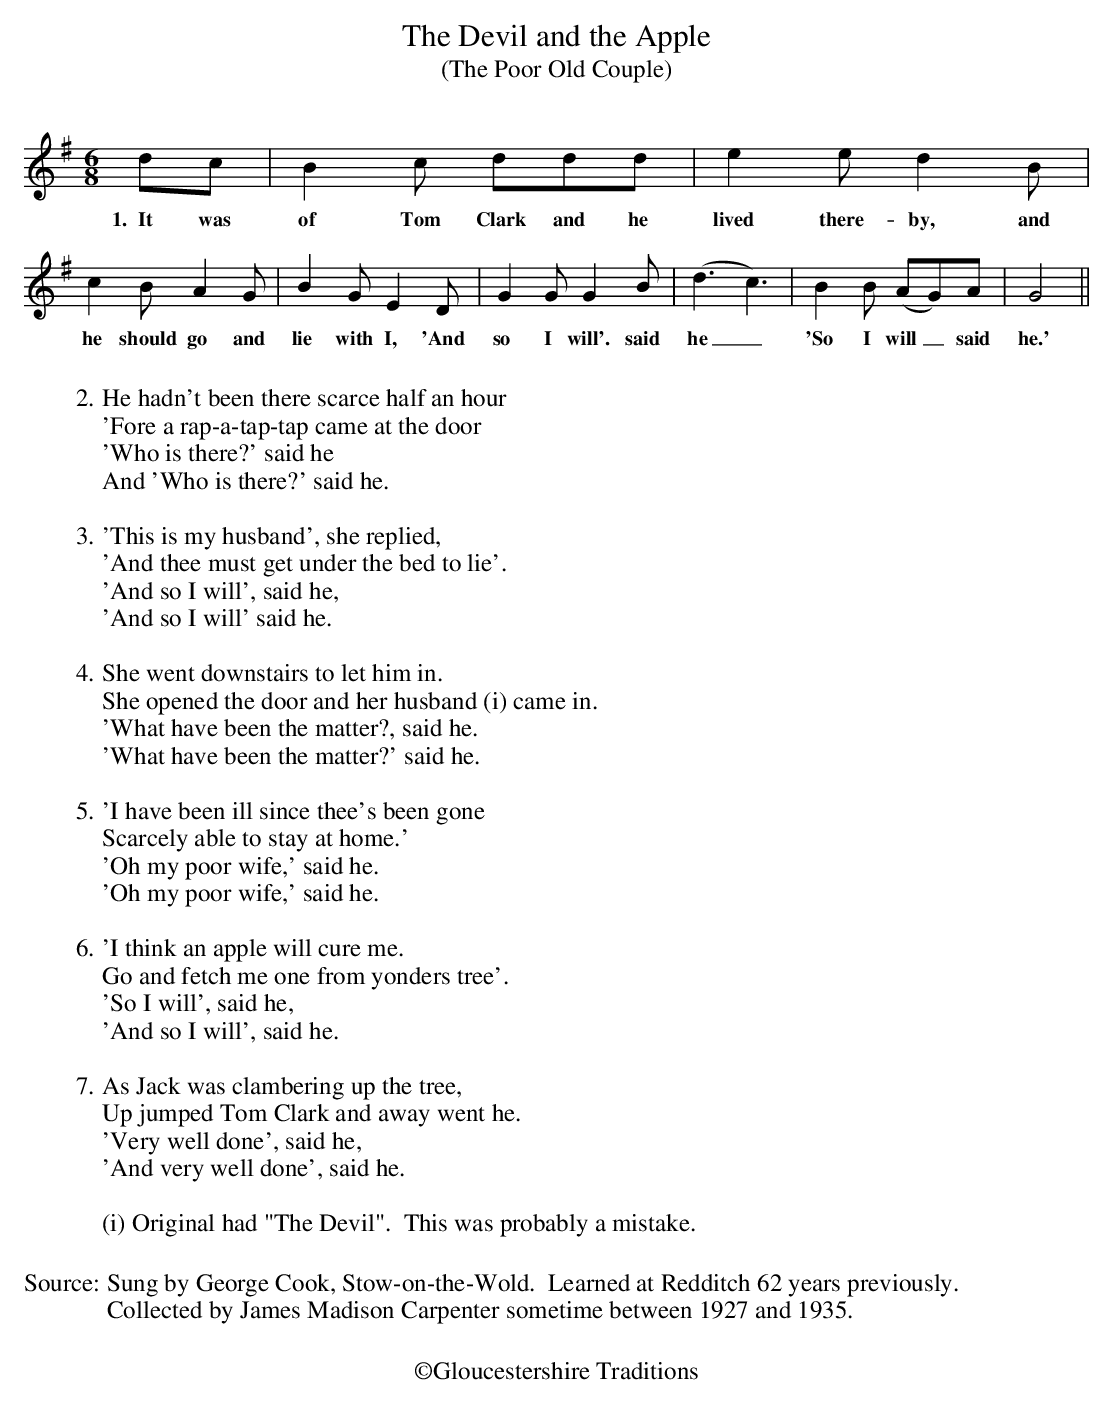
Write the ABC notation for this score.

X:1
T:The Devil and the Apple
T:(The Poor Old Couple)
M:6/8
L:1/8
Q:
K:G
dc|B2c ddd|e2ed2B|
w:1.~~It was of Tom Clark and he lived there-by, and
c2BA2G|B2GE2D|G2GG2B|(d3c3)|B2B (AG)A|G4||
w:he should go and lie with I, 'And so I will'. said he_ 'So I will_ said he.'
W:
W:2. He hadn't been there scarce half an hour
W:'Fore a rap-a-tap-tap came at the door
W:'Who is there?' said he
W:And 'Who is there?' said he.
W:
W:3. 'This is my husband', she replied,
W:'And thee must get under the bed to lie'.
W:'And so I will', said he,
W:'And so I will' said he.
W:
W:4. She went downstairs to let him in.
W:She opened the door and her husband (i) came in.
W: 'What have been the matter?, said he.
W:'What have been the matter?' said he.
W:
W:5. 'I have been ill since thee's been gone
W:Scarcely able to stay at home.'
W:'Oh my poor wife,' said he.
W:'Oh my poor wife,' said he.
W:
W:6. 'I think an apple will cure me.
W:Go and fetch me one from yonders tree'.
W:'So I will', said he,
W:'And so I will', said he.
W:
W:7. As Jack was clambering up the tree,
W:Up jumped Tom Clark and away went he.
W:'Very well done', said he,
W:'And very well done', said he.
W:
W:(i) Original had "The Devil".  This was probably a mistake.
W:
